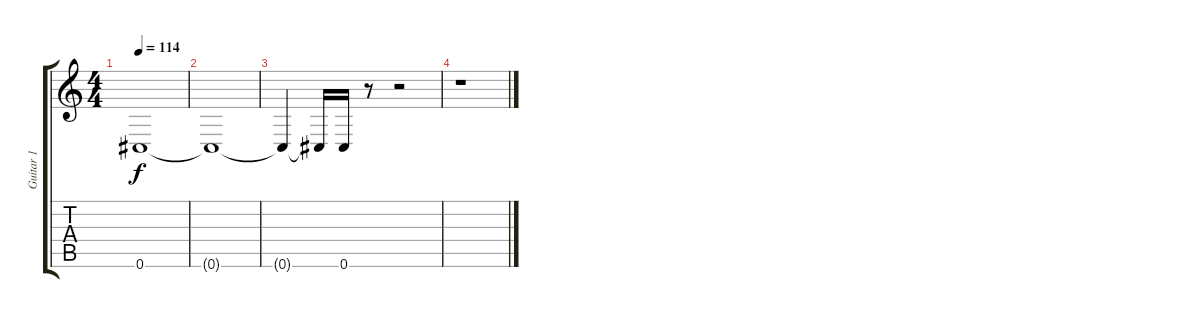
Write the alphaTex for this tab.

\track ("Guitar 1" "Guitar 1") {instrument distortionguitar}
\staff {score tabs}
\tuning (Eb4 Bb3 Gb3 Db3 Ab2 Db2) {hide}
\ts (4 4)
\tempo 114
\clef g2
\ks c
0.6{t}.1{dy f} |
0.6{t}.1 |
0.6{t}.4 0.6{t}.16 0.6.16 r.8 r.2 |
r.1
